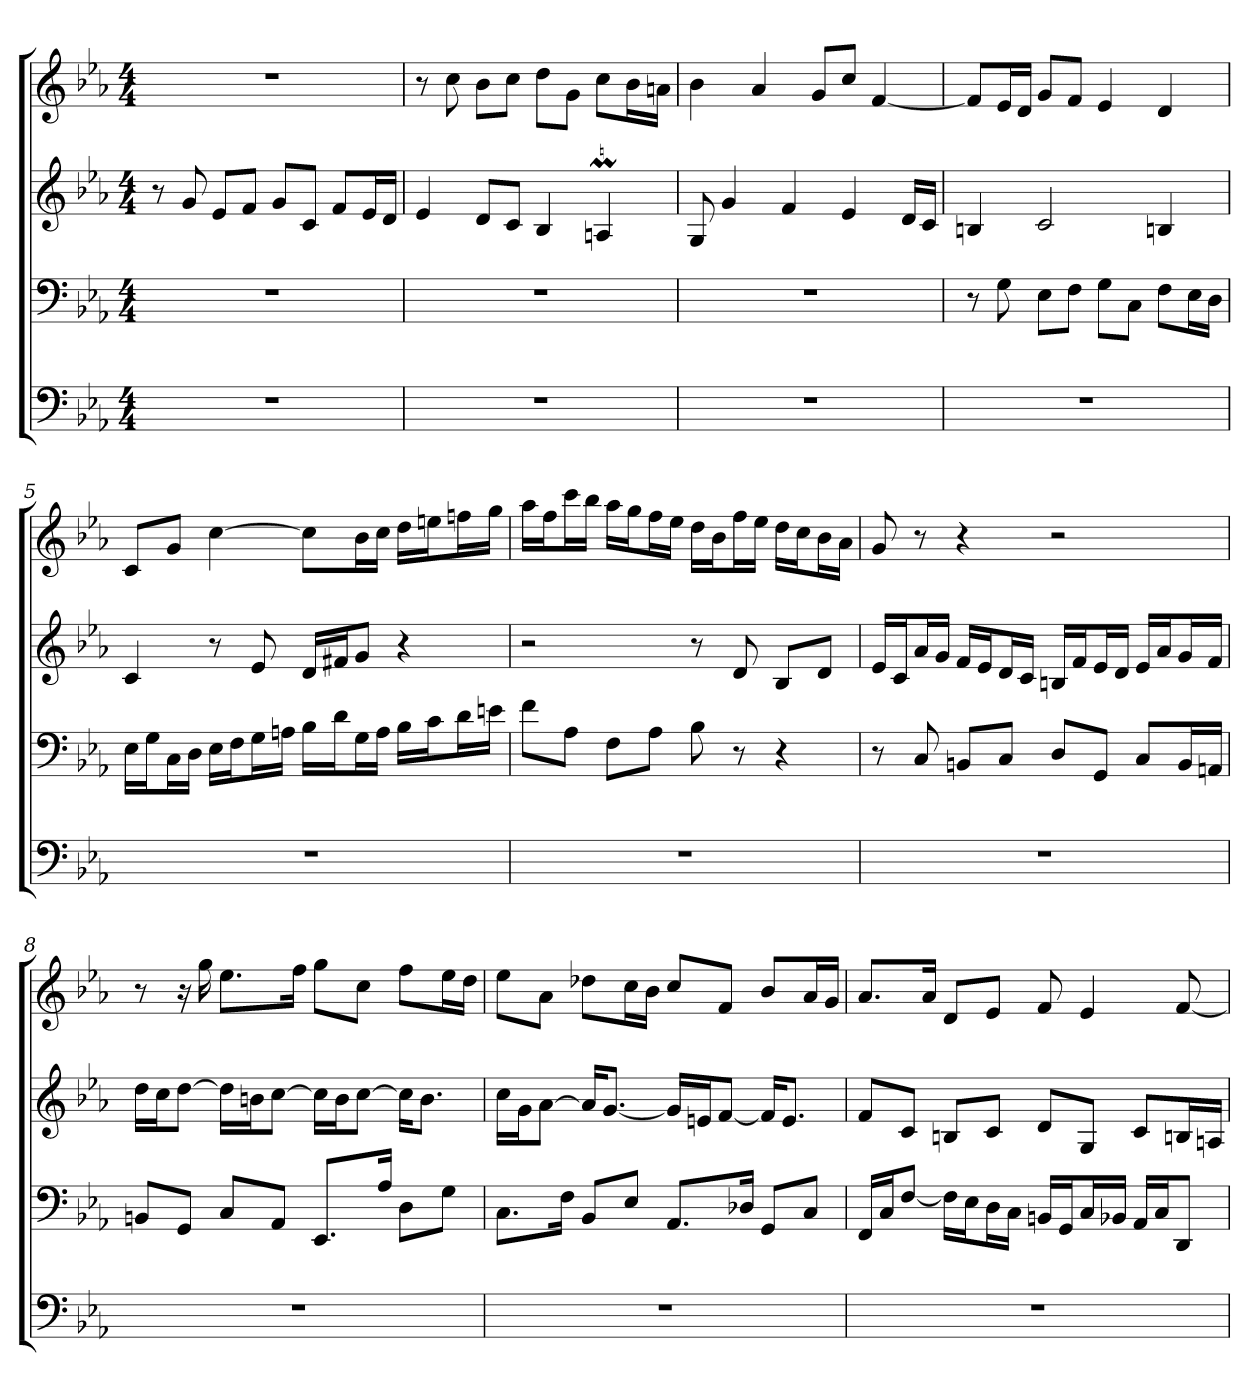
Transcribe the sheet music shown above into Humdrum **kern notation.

**kern	**kern	**kern	**kern
*part4	*part3	*part2	*part1
*staff4	*staff3	*staff2	*staff1
*clefF4	*clefF4	*clefG2	*clefG2
*k[b-e-a-]	*k[b-e-a-]	*k[b-e-a-]	*k[b-e-a-]
*c:	*c:	*c:	*c:
*M4/4	*M4/4	*M4/4	*M4/4
=1	=1	=1	=1
1r	1r	8r	1r
.	.	8g	.
.	.	8e-/L	.
.	.	8f/J	.
.	.	8g/L	.
.	.	8c/J	.
.	.	8f/L	.
.	.	16e-/L	.
.	.	16d/JJ	.
=2	=2	=2	=2
1r	1r	4e-	8r
.	.	.	8cc
.	.	8d/L	8b-\L
.	.	8c/J	8cc\J
.	.	4B-	8dd\L
.	.	.	8g\J
.	.	4AnM	8cc\L
.	.	.	16b-\L
.	.	.	16an\JJ
=3	=3	=3	=3
1r	1r	8G	4b-
.	.	4g	.
.	.	.	4a-
.	.	4f	.
.	.	.	8g/L
.	.	4e-	8cc/J
.	.	.	[4f
.	.	16d/LL	.
.	.	16c/JJ	.
=4	=4	=4	=4
1r	8r	4Bn	8f/L]
.	8G	.	16e-/L
.	.	.	16d/JJ
.	8E-\L	2c	8g/L
.	8F\J	.	8f/J
.	8G\L	.	4e-
.	8C\J	.	.
.	8F\L	4Bn	4d
.	16E-\L	.	.
.	16D\JJ	.	.
=5	=5	=5	=5
1r	16E-\LL	4c	8c/L
.	16G\J	.	.
.	16C\L	.	8g/J
.	16D\JJ	.	.
.	16E-\LL	8r	[4cc
.	16F\J	.	.
.	16G\L	8e-	.
.	16An\JJ	.	.
.	16B-\LL	16d/LL	8cc\L]
.	16d\J	16f#X/J	.
.	16G\L	8g/J	16b-\L
.	16A\JJ	.	16cc\JJ
.	16B-\LL	4r	16dd\LL
.	16c\J	.	16een\J
.	16d\L	.	16ffn\L
.	16en\JJ	.	16gg\JJ
=6	=6	=6	=6
1r	8f\L	2r	16aa-\LL
.	.	.	16ff\J
.	8A-\J	.	16ccc\L
.	.	.	16bb-\JJ
.	8F\L	.	16aa-\LL
.	.	.	16gg\J
.	8A-\J	.	16ff\L
.	.	.	16ee-\JJ
.	8B-	8r	16dd\LL
.	.	.	16b-\J
.	8r	8d	16ff\L
.	.	.	16ee-\JJ
.	4r	8B-/L	16dd\LL
.	.	.	16cc\J
.	.	8d/J	16b-\L
.	.	.	16a-\JJ
=7	=7	=7	=7
1r	8r	16e-/LL	8g
.	.	16c/J	.
.	8C	16a-/L	8r
.	.	16g/JJ	.
.	8BBn/L	16f/LL	4r
.	.	16e-/J	.
.	8C/J	16d/L	.
.	.	16c/JJ	.
.	8D/L	16Bn/LL	2r
.	.	16f/J	.
.	8GG/J	16e-/L	.
.	.	16d/JJ	.
.	8C/L	16e-/LL	.
.	.	16a-/J	.
.	16BB/L	16g/L	.
.	16AAn/JJ	16f/JJ	.
=8	=8	=8	=8
1r	8BBn/L	16dd\LL	8r
.	.	16cc\J	.
.	8GG/J	[8dd\J	16r
.	.	.	16gg
.	8C/L	16dd\LL]	8.ee-\L
.	.	16bn\J	.
.	8AA-/J	[8cc\J	.
.	.	.	16ff\Jk
.	8.EE-/L	16cc\LL]	8gg\L
.	.	16b\J	.
.	.	[8cc\J	8cc\J
.	16A-/Jk	.	.
.	8D\L	16cc\KL]	8ff\L
.	.	8.b\J	.
.	8G\J	.	16ee-\L
.	.	.	16dd\JJ
=9	=9	=9	=9
1r	8.C\L	16cc\LL	8ee-\L
.	.	16g\J	.
.	.	[8a-\J	8a-\J
.	16F\Jk	.	.
.	8BB-/L	16a-/KL]	8dd-X\L
.	.	[8.g/J	.
.	8E-/J	.	16cc\L
.	.	.	16b-\JJ
.	8.AA-/L	16g/LL]	8cc/L
.	.	16en/J	.
.	.	[8f/J	8f/J
.	16D-X/Jk	.	.
.	8GG/L	16f/KL]	8b-/L
.	.	8.e/J	.
.	8C/J	.	16a-/L
.	.	.	16g/JJ
=10	=10	=10	=10
1r	16FF/LL	8f/L	8.a-/L
.	16C/J	.	.
.	[8F/J	8c/J	.
.	.	.	16a-/Jk
.	16F\LL]	8Bn/L	8d/L
.	16E-\J	.	.
.	16D\L	8c/J	8e-/J
.	16C\JJ	.	.
.	16BBn/LL	8d/L	8f
.	16GG/J	.	.
.	16C/L	8G/J	4e-
.	16BB-X/JJ	.	.
.	16AA-/LL	8c/L	.
.	16C/J	.	.
.	8DD/J	16Bn/L	[8f
.	.	16An/JJ	.
=	=	=	=
*-	*-	*-	*-
